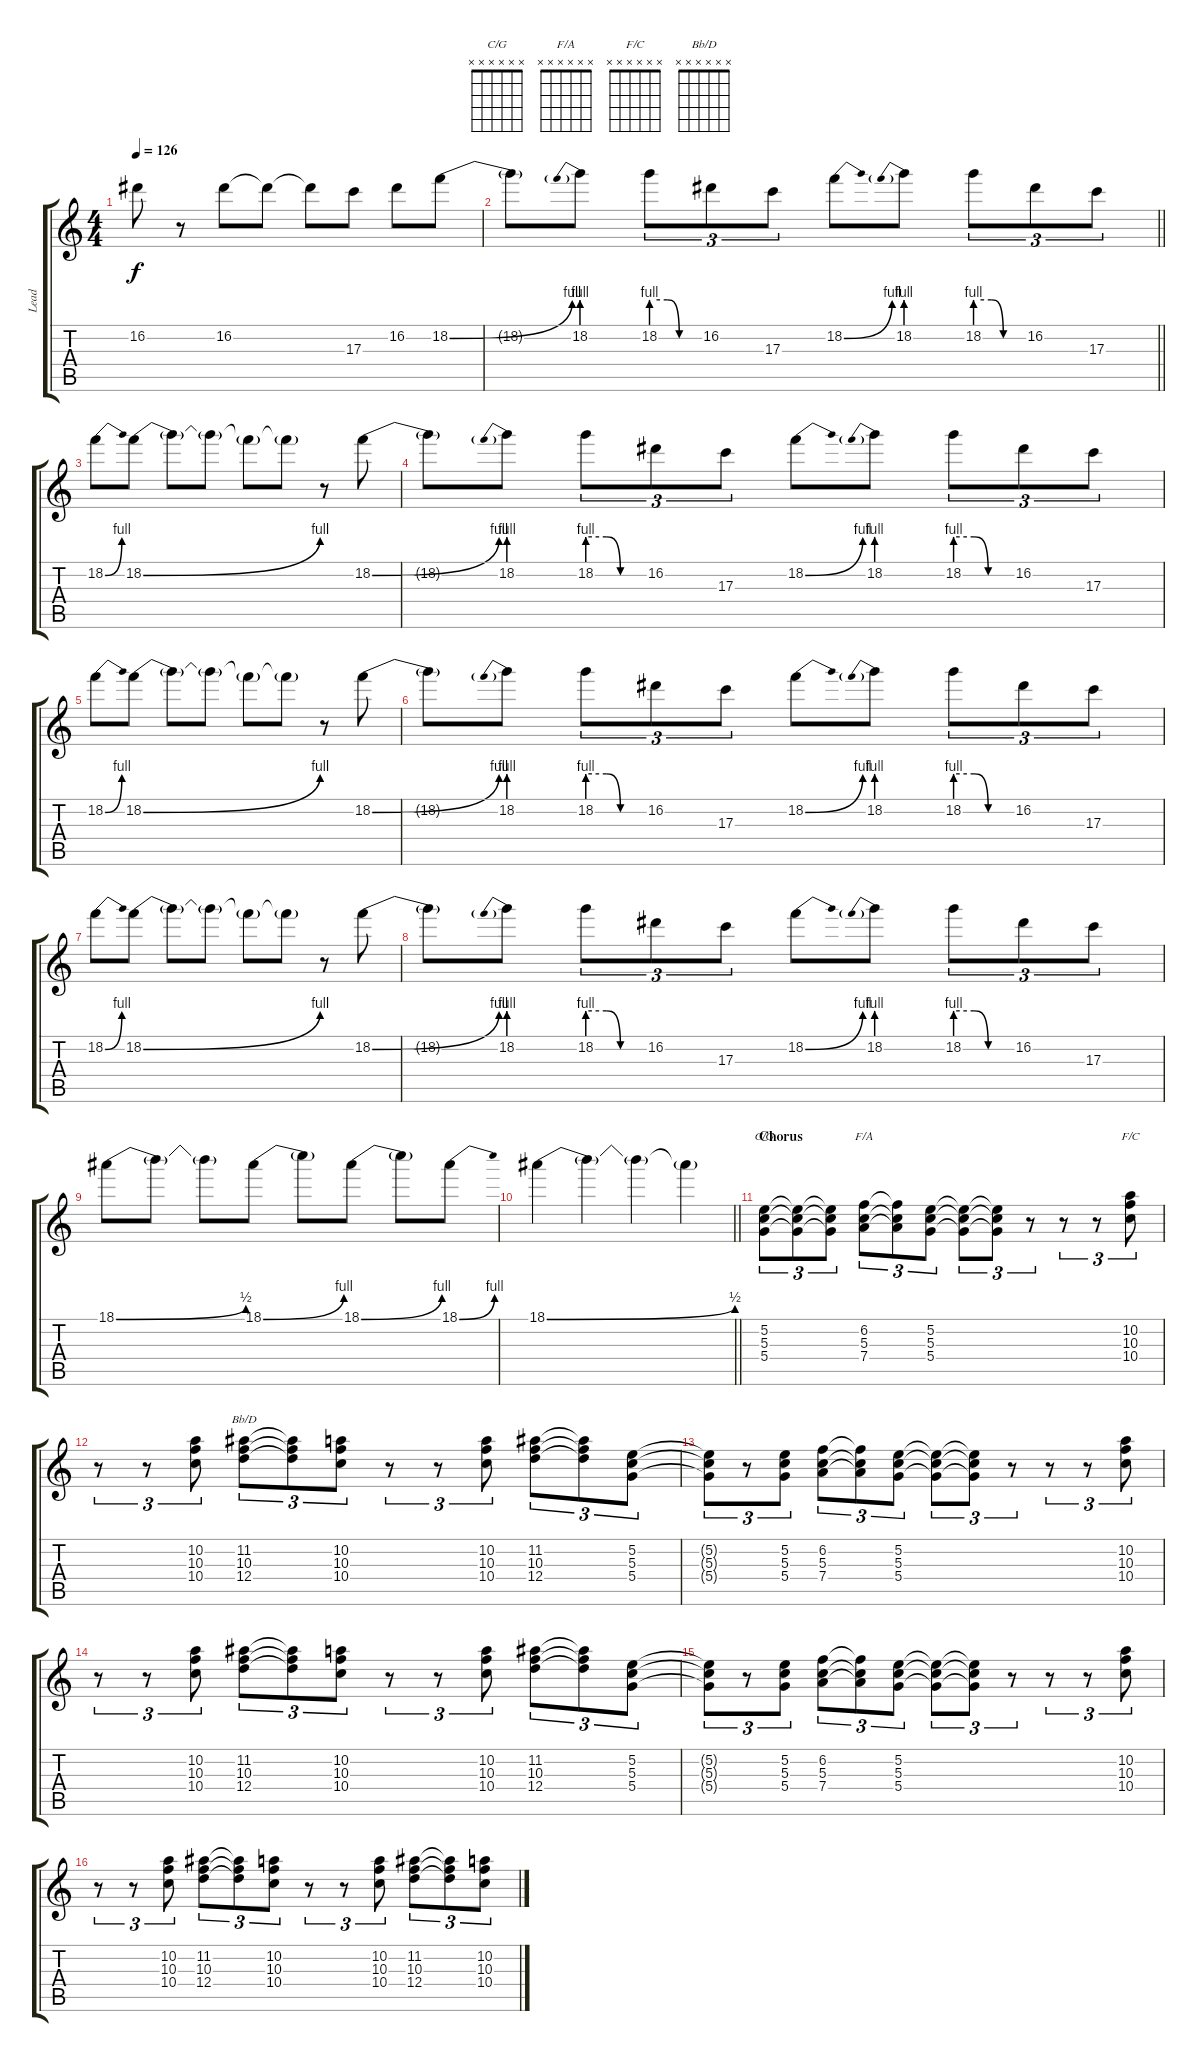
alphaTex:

\track ("Lead" "Lead") {instrument distortionguitar}
\staff {score tabs}
\tuning (E4 B3 G3 D3 A2 E2) {hide}
\chord ("C/G" x x x x x x)
\chord ("F/A" x x x x x x)
\chord ("F/C" x x x x x x)
\chord ("Bb/D" x x x x x x)
\ts (4 4)
\tempo 126
\clef g2
\ks c
16.2.8{dy f} r.8 16.2.8 16.2{t}.8 16.2{t}.8 17.3.8 16.2.8 18.2{be (bend 0 0 60 4)}.8 |
\barLineRight lightlight
18.2{t}.8 18.2{be (prebend 0 4 60 4)}.8 18.2{be (custom 0 4 20 4 35 0 60 0)}.8{tu (3 2)} 16.2.8{tu (3 2)} 17.3.8{tu (3 2)} 18.2{be (bend 0 0 60 4)}.8 18.2{be (prebend 0 4 60 4)}.8 18.2{be (custom 0 4 20 4 35 0 60 0)}.8{tu (3 2)} 16.2.8{tu (3 2)} 17.3.8{tu (3 2)} |
18.2{be (bend 0 0 60 4)}.8 18.2{be (bend 0 0 60 4)}.8 18.2{t}.8 18.2{t}.8 18.2{t}.8 18.2{t}.8 r.8 18.2{be (bend 0 0 60 4)}.8 |
18.2{t}.8 18.2{be (prebend 0 4 60 4)}.8 18.2{be (custom 0 4 20 4 35 0 60 0)}.8{tu (3 2)} 16.2.8{tu (3 2)} 17.3.8{tu (3 2)} 18.2{be (bend 0 0 60 4)}.8 18.2{be (prebend 0 4 60 4)}.8 18.2{be (custom 0 4 20 4 35 0 60 0)}.8{tu (3 2)} 16.2.8{tu (3 2)} 17.3.8{tu (3 2)} |
18.2{be (bend 0 0 60 4)}.8 18.2{be (bend 0 0 60 4)}.8 18.2{t}.8 18.2{t}.8 18.2{t}.8 18.2{t}.8 r.8 18.2{be (bend 0 0 60 4)}.8 |
18.2{t}.8 18.2{be (prebend 0 4 60 4)}.8 18.2{be (custom 0 4 20 4 35 0 60 0)}.8{tu (3 2)} 16.2.8{tu (3 2)} 17.3.8{tu (3 2)} 18.2{be (bend 0 0 60 4)}.8 18.2{be (prebend 0 4 60 4)}.8 18.2{be (custom 0 4 20 4 35 0 60 0)}.8{tu (3 2)} 16.2.8{tu (3 2)} 17.3.8{tu (3 2)} |
18.2{be (bend 0 0 60 4)}.8 18.2{be (bend 0 0 60 4)}.8 18.2{t}.8 18.2{t}.8 18.2{t}.8 18.2{t}.8 r.8 18.2{be (bend 0 0 60 4)}.8 |
18.2{t}.8 18.2{be (prebend 0 4 60 4)}.8 18.2{be (custom 0 4 20 4 35 0 60 0)}.8{tu (3 2)} 16.2.8{tu (3 2)} 17.3.8{tu (3 2)} 18.2{be (bend 0 0 60 4)}.8 18.2{be (prebend 0 4 60 4)}.8 18.2{be (custom 0 4 20 4 35 0 60 0)}.8{tu (3 2)} 16.2.8{tu (3 2)} 17.3.8{tu (3 2)} |
18.1{be (bend 0 0 60 2)}.8 18.1{t}.8 18.1{t}.8 18.1{be (bend 0 0 60 4)}.8 18.1{t}.8 18.1{be (bend 0 0 60 4)}.8 18.1{t}.8 18.1{be (bend 0 0 60 4)}.8 |
\barLineRight lightlight
18.1{be (bend 0 0 60 2)}.4 18.1{t}.4 18.1{t}.4 18.1{t}.4 |
\section ("" "Chorus")
(5.2 5.3 5.4).8{tu (3 2) ch "C/G"} (5.2{t} 5.3{t} 5.4{t}).8{tu (3 2)} (5.2{t} 5.3{t} 5.4{t}).8{tu (3 2)} (6.2 5.3 7.4).8{tu (3 2) ch "F/A"} (6.2{t} 5.3{t} 7.4{t}).8{tu (3 2)} (5.2 5.3 5.4).8{tu (3 2)} (5.2{t} 5.3{t} 5.4{t}).8{tu (3 2)} (5.2{t} 5.3{t} 5.4{t}).8{tu (3 2)} r.8{tu (3 2)} r.8{tu (3 2)} r.8{tu (3 2)} (10.2 10.3 10.4).8{tu (3 2) ch "F/C"} |
r.8{tu (3 2)} r.8{tu (3 2)} (10.2 10.3 10.4).8{tu (3 2)} (11.2 10.3 12.4).8{tu (3 2) ch "Bb/D"} (11.2{t} 10.3{t} 12.4{t}).8{tu (3 2)} (10.2 10.3 10.4).8{tu (3 2)} r.8{tu (3 2)} r.8{tu (3 2)} (10.2 10.3 10.4).8{tu (3 2)} (11.2 10.3 12.4).8{tu (3 2)} (11.2{t} 10.3{t} 12.4{t}).8{tu (3 2)} (5.2 5.3 5.4).8{tu (3 2)} |
(5.2{t} 5.3{t} 5.4{t}).8{tu (3 2)} r.8{tu (3 2)} (5.2 5.3 5.4).8{tu (3 2)} (6.2 5.3 7.4).8{tu (3 2)} (6.2{t} 5.3{t} 7.4{t}).8{tu (3 2)} (5.2 5.3 5.4).8{tu (3 2)} (5.2{t} 5.3{t} 5.4{t}).8{tu (3 2)} (5.2{t} 5.3{t} 5.4{t}).8{tu (3 2)} r.8{tu (3 2)} r.8{tu (3 2)} r.8{tu (3 2)} (10.2 10.3 10.4).8{tu (3 2)} |
r.8{tu (3 2)} r.8{tu (3 2)} (10.2 10.3 10.4).8{tu (3 2)} (11.2 10.3 12.4).8{tu (3 2)} (11.2{t} 10.3{t} 12.4{t}).8{tu (3 2)} (10.2 10.3 10.4).8{tu (3 2)} r.8{tu (3 2)} r.8{tu (3 2)} (10.2 10.3 10.4).8{tu (3 2)} (11.2 10.3 12.4).8{tu (3 2)} (11.2{t} 10.3{t} 12.4{t}).8{tu (3 2)} (5.2 5.3 5.4).8{tu (3 2)} |
(5.2{t} 5.3{t} 5.4{t}).8{tu (3 2)} r.8{tu (3 2)} (5.2 5.3 5.4).8{tu (3 2)} (6.2 5.3 7.4).8{tu (3 2)} (6.2{t} 5.3{t} 7.4{t}).8{tu (3 2)} (5.2 5.3 5.4).8{tu (3 2)} (5.2{t} 5.3{t} 5.4{t}).8{tu (3 2)} (5.2{t} 5.3{t} 5.4{t}).8{tu (3 2)} r.8{tu (3 2)} r.8{tu (3 2)} r.8{tu (3 2)} (10.2 10.3 10.4).8{tu (3 2)} |
r.8{tu (3 2)} r.8{tu (3 2)} (10.2 10.3 10.4).8{tu (3 2)} (11.2 10.3 12.4).8{tu (3 2)} (11.2{t} 10.3{t} 12.4{t}).8{tu (3 2)} (10.2 10.3 10.4).8{tu (3 2)} r.8{tu (3 2)} r.8{tu (3 2)} (10.2 10.3 10.4).8{tu (3 2)} (11.2 10.3 12.4).8{tu (3 2)} (11.2{t} 10.3{t} 12.4{t}).8{tu (3 2)} (10.2{sl} 10.3{sl} 10.4{sl}).8{tu (3 2)}
